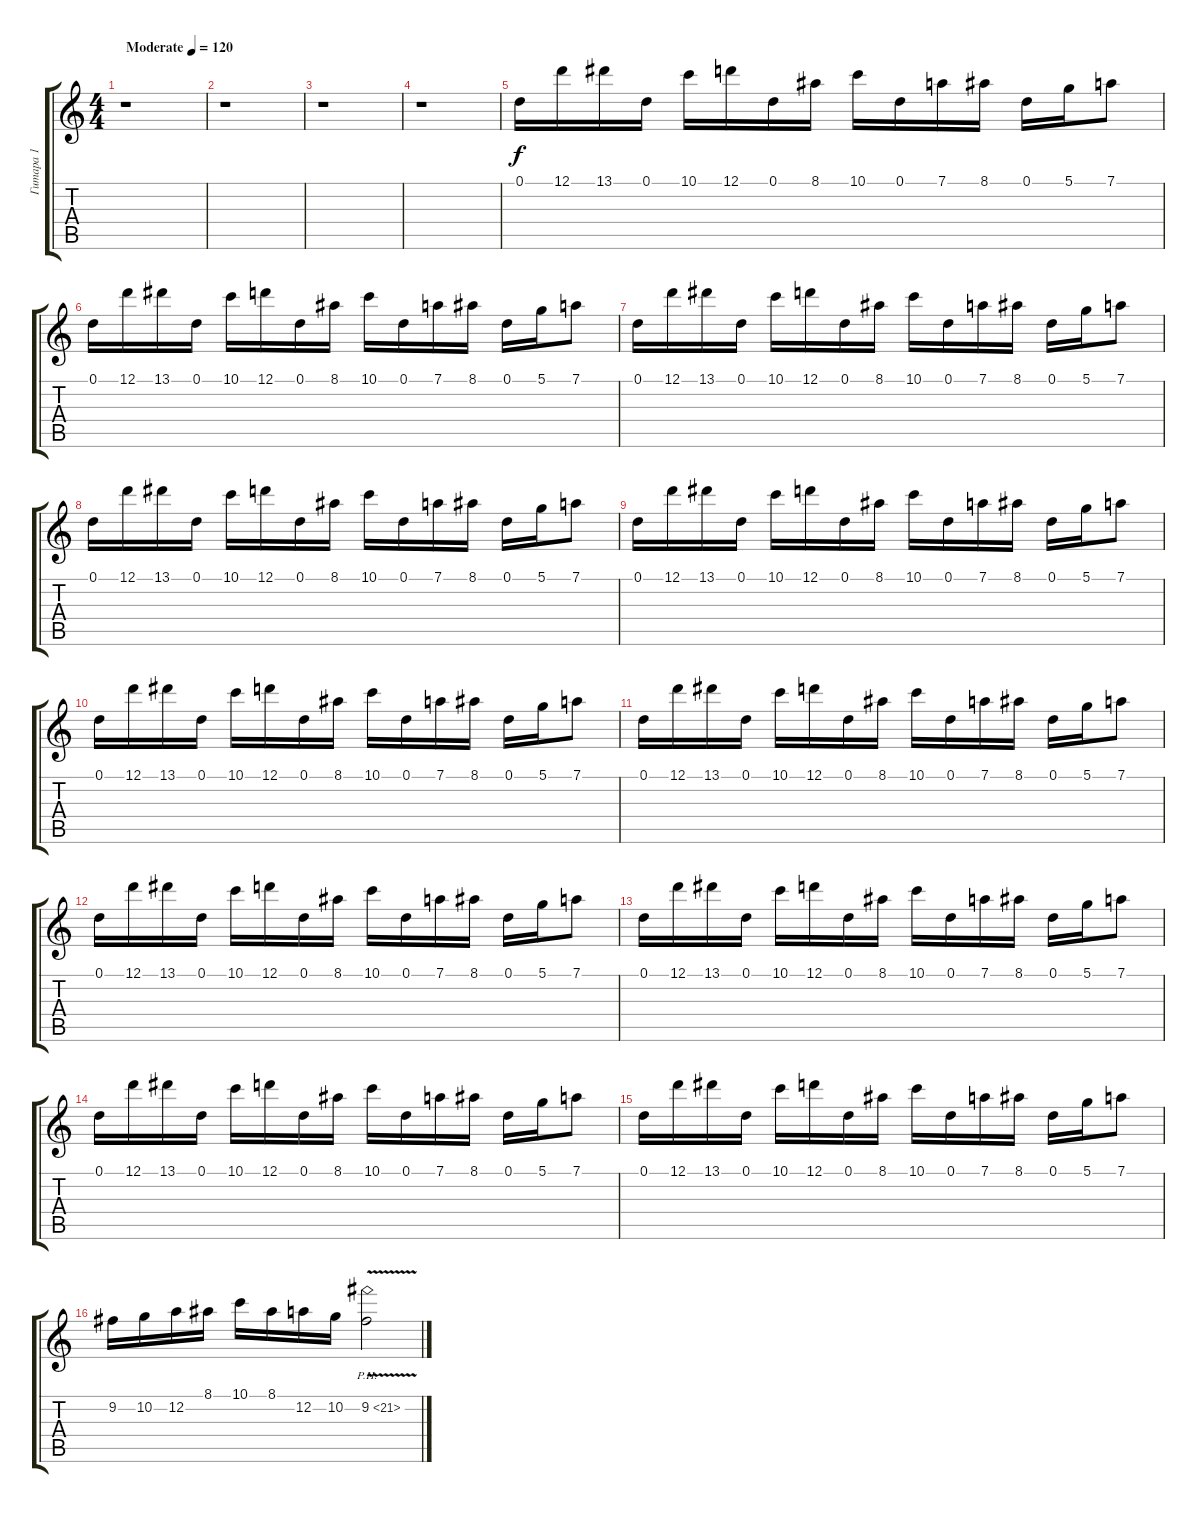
\track ("Гитара 1" "Гитара 1") {instrument overdrivenguitar}
\staff {score tabs}
\tuning (D4 A3 F3 C3 G2 D2) {hide}
\ts (4 4)
\tempo (120 "Moderate")
\clef g2
\ks c
r.1{dy f instrument overdrivenguitar} |
r.1 |
r.1 |
r.1 |
0.1.16 12.1.16 13.1.16 0.1.16 10.1.16 12.1.16 0.1.16 8.1.16 10.1.16 0.1.16 7.1.16 8.1.16 0.1.16 5.1.16 7.1.8 |
0.1.16 12.1.16 13.1.16 0.1.16 10.1.16 12.1.16 0.1.16 8.1.16 10.1.16 0.1.16 7.1.16 8.1.16 0.1.16 5.1.16 7.1.8 |
0.1.16 12.1.16 13.1.16 0.1.16 10.1.16 12.1.16 0.1.16 8.1.16 10.1.16 0.1.16 7.1.16 8.1.16 0.1.16 5.1.16 7.1.8 |
0.1.16 12.1.16 13.1.16 0.1.16 10.1.16 12.1.16 0.1.16 8.1.16 10.1.16 0.1.16 7.1.16 8.1.16 0.1.16 5.1.16 7.1.8 |
0.1.16 12.1.16 13.1.16 0.1.16 10.1.16 12.1.16 0.1.16 8.1.16 10.1.16 0.1.16 7.1.16 8.1.16 0.1.16 5.1.16 7.1.8 |
0.1.16 12.1.16 13.1.16 0.1.16 10.1.16 12.1.16 0.1.16 8.1.16 10.1.16 0.1.16 7.1.16 8.1.16 0.1.16 5.1.16 7.1.8 |
0.1.16 12.1.16 13.1.16 0.1.16 10.1.16 12.1.16 0.1.16 8.1.16 10.1.16 0.1.16 7.1.16 8.1.16 0.1.16 5.1.16 7.1.8 |
0.1.16 12.1.16 13.1.16 0.1.16 10.1.16 12.1.16 0.1.16 8.1.16 10.1.16 0.1.16 7.1.16 8.1.16 0.1.16 5.1.16 7.1.8 |
0.1.16 12.1.16 13.1.16 0.1.16 10.1.16 12.1.16 0.1.16 8.1.16 10.1.16 0.1.16 7.1.16 8.1.16 0.1.16 5.1.16 7.1.8 |
0.1.16 12.1.16 13.1.16 0.1.16 10.1.16 12.1.16 0.1.16 8.1.16 10.1.16 0.1.16 7.1.16 8.1.16 0.1.16 5.1.16 7.1.8 |
0.1.16 12.1.16 13.1.16 0.1.16 10.1.16 12.1.16 0.1.16 8.1.16 10.1.16 0.1.16 7.1.16 8.1.16 0.1.16 5.1.16 7.1.8 |
9.2.16 10.2.16 12.2.16 8.1.16 10.1.16 8.1.16 12.2.16 10.2.16 9.2{ph 12 v}.2
